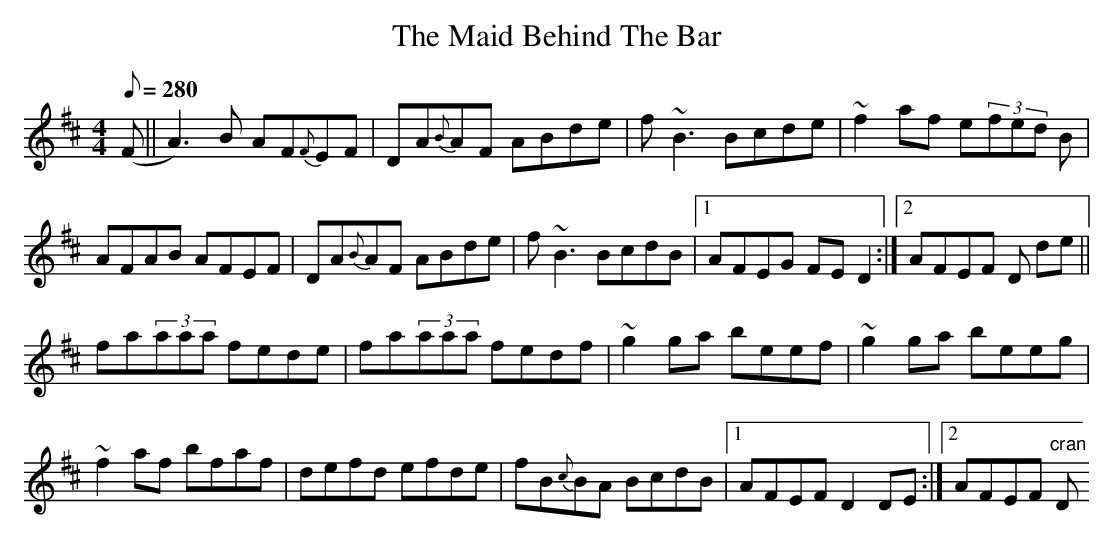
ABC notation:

X:1
T: The Maid Behind The Bar
M:4/4
L:1/8
Q:280
K:D
(F || A3) B AF{F}EF | DA{B}AF ABde | f~B3 Bcde | ~f2 af e(3fed B |
AFAB AFEF | DA{B}AF ABde | f~B3 BcdB |1 AFEG FE D2 :|2 AFEF D  de||
fa(3aaa fede | fa(3aaa fedf | ~g2 ga beef  | ~g2 ga beeg  |
~f2 af bfaf | defd efde | fB{c}BA BcdB |1  AFEF D2 DE :|2   AFEF "cran"D
4 |
